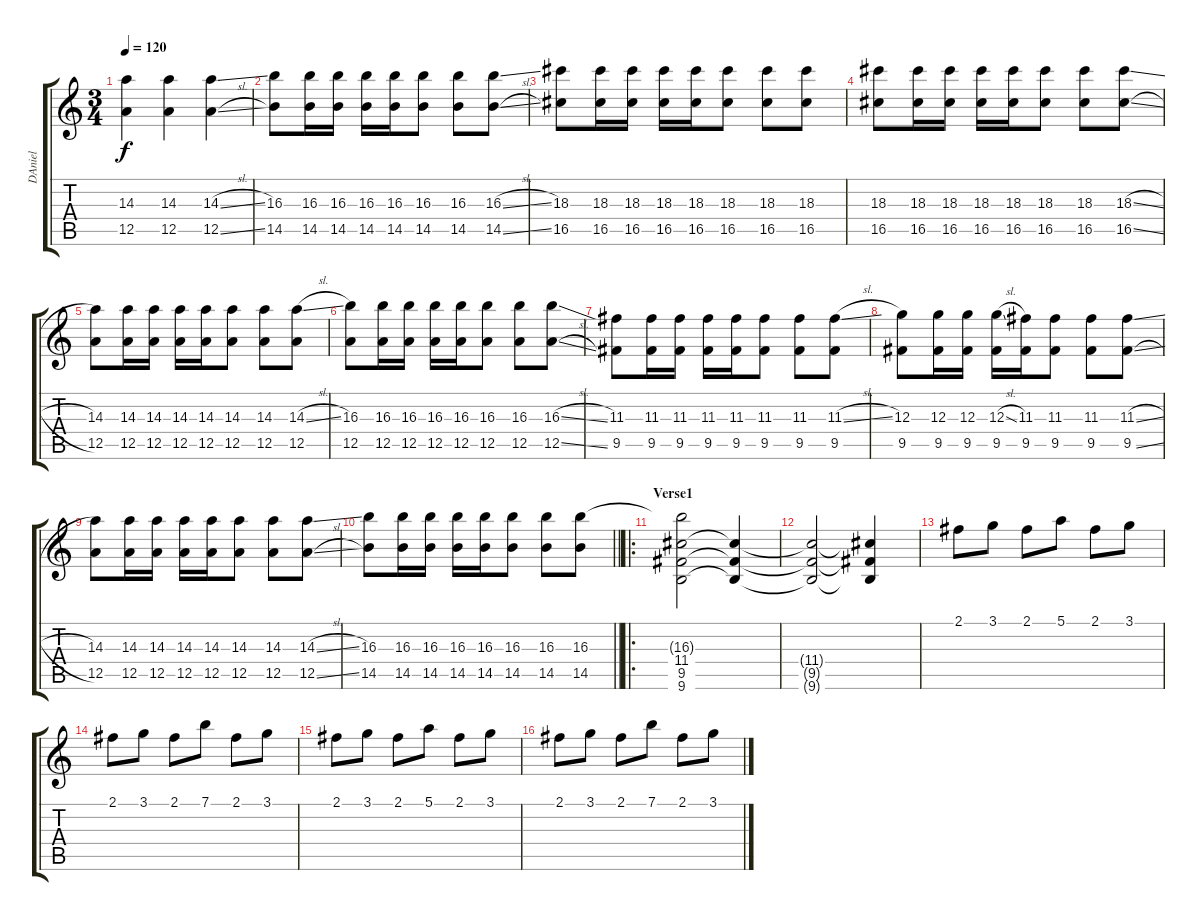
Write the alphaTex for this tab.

\track ("DAniel" "DAniel") {instrument distortionguitar}
\staff {score tabs}
\tuning (E4 B3 G3 D3 A2 D2) {hide}
\ts (3 4)
\tempo 120
\clef g2
\ks c
(14.3 12.5).4{dy f} (14.3 12.5).4 (14.3{sl} 12.5{sl}).4 |
(16.3 14.5).8 (16.3 14.5).16 (16.3 14.5).16 (16.3 14.5).16 (16.3 14.5).16 (16.3 14.5).8 (16.3 14.5).8 (16.3{sl} 14.5{sl}).8 |
(18.3 16.5).8 (18.3 16.5).16 (18.3 16.5).16 (18.3 16.5).16 (18.3 16.5).16 (18.3 16.5).8 (18.3 16.5).8 (18.3 16.5).8 |
(18.3 16.5).8 (18.3 16.5).16 (18.3 16.5).16 (18.3 16.5).16 (18.3 16.5).16 (18.3 16.5).8 (18.3 16.5).8 (18.3{sl} 16.5{sl}).8 |
(14.3 12.5).8 (14.3 12.5).16 (14.3 12.5).16 (14.3 12.5).16 (14.3 12.5).16 (14.3 12.5).8 (14.3 12.5).8 (14.3{sl} 12.5).8 |
(16.3 12.5).8 (16.3 12.5).16 (16.3 12.5).16 (16.3 12.5).16 (16.3 12.5).16 (16.3 12.5).8 (16.3 12.5).8 (16.3{sl} 12.5{sl}).8 |
(11.3 9.5).8 (11.3 9.5).16 (11.3 9.5).16 (11.3 9.5).16 (11.3 9.5).16 (11.3 9.5).8 (11.3 9.5).8 (11.3{sl} 9.5).8 |
(12.3 9.5).8 (12.3 9.5).16 (12.3 9.5).16 (12.3{sl} 9.5).16 (11.3 9.5).16 (11.3 9.5).8 (11.3 9.5).8 (11.3{sl} 9.5{sl}).8 |
(14.3 12.5).8 (14.3 12.5).16 (14.3 12.5).16 (14.3 12.5).16 (14.3 12.5).16 (14.3 12.5).8 (14.3 12.5).8 (14.3{sl} 12.5{sl}).8 |
\barLineRight lightlight
(16.3 14.5).8 (16.3 14.5).16 (16.3 14.5).16 (16.3 14.5).16 (16.3 14.5).16 (16.3 14.5).8 (16.3 14.5).8 (16.3 14.5).8 |
\ro
\section ("" "Verse1")
(16.3{t} 11.4 9.5 9.6).2 (11.4{t} 9.5{t} 9.6{t}).4 |
(11.4{t} 9.5{t} 9.6{t}).2 (11.4{t} 9.5{t} 9.6{t}).4 |
2.1.8 3.1.8 2.1.8 5.1.8 2.1.8 3.1.8 |
2.1.8 3.1.8 2.1.8 7.1.8 2.1.8 3.1.8 |
2.1.8 3.1.8 2.1.8 5.1.8 2.1.8 3.1.8 |
2.1.8 3.1.8 2.1.8 7.1.8 2.1.8 3.1.8
